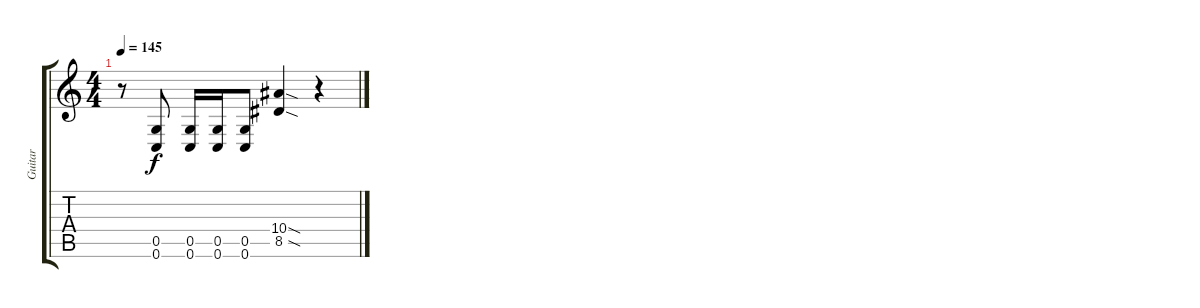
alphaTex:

\track ("Guitar" "Guitar") {instrument distortionguitar}
\staff {score tabs}
\tuning (D4 A3 F3 C3 G2 C2) {hide}
\ts (4 4)
\tempo 145
\clef g2
\ks c
r.8{dy f} (0.5 0.6).8 (0.5 0.6).16 (0.5 0.6).16 (0.5 0.6).8 (10.4{sod} 8.5{sod}).4 r.4
